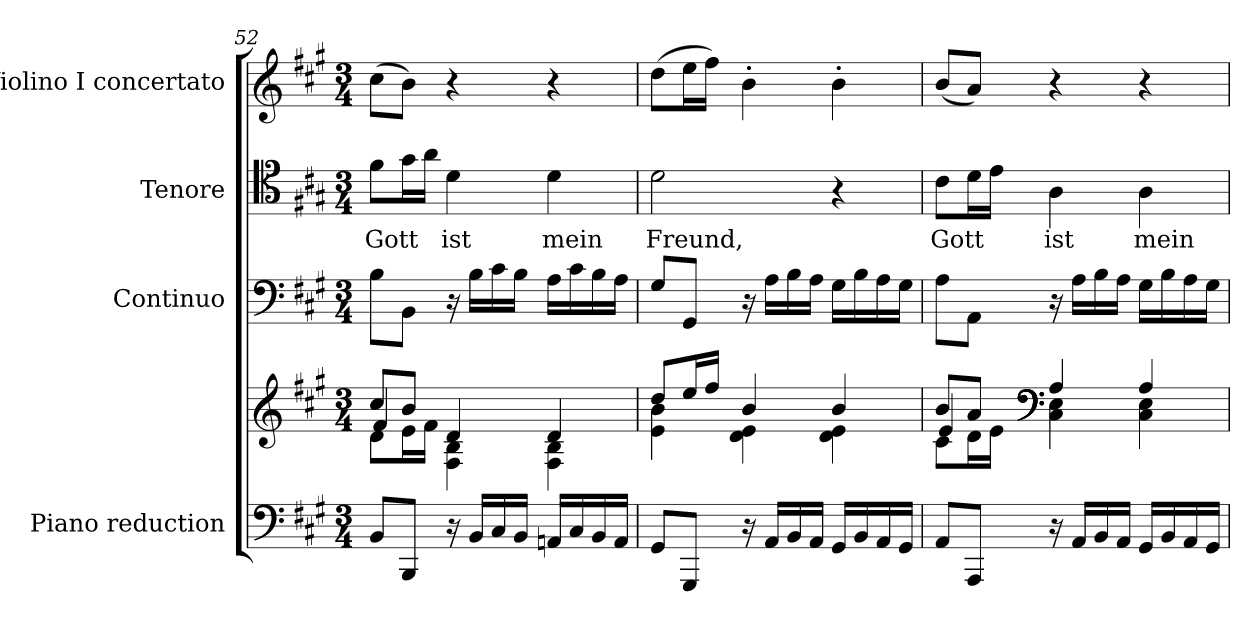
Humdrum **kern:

**kern	**kern	**kern	**kern	**text	**kern
*part4	*part4	*part3	*part2	*part2	*part1
*staff5	*staff4	*staff3	*staff2	*staff2	*staff1
*I"Piano reduction	*	*I"Continuo	*I"Tenore	*	*I"Violino I concertato
*I'Pno	*	*	*	*	*I'Vln
*clefF4	*clefG2	*clefF4	*clefC4	*	*clefG2
*k[f#c#g#]	*k[f#c#g#]	*k[f#c#g#]	*k[f#c#g#]	*	*k[f#c#g#]
*M3/4	*M3/4	*M3/4	*M3/4	*	*M3/4
=52	=52	=52	=52	=52	=52
*	*^	*	*	*	*
*	*	*^	*	*	*	*
!	!	!	!	!	!	!LO:LY:b	!
8BB/L	8cc#/L	8d\L	4f#/	8B\L	8f#\L	Gott	(8cc#\L
8BBB/J	8b/J	16e\L	.	8BB\J	16g#\L	.	8b\J)
.	.	16f#\JJ	.	.	16a\JJ	.	.
!	!	!	!	!	!	!LO:LY:b	!
16r	4d/	4F#\ 4B\	4ryy	16r	4d\	ist	4r
16BB/LL	.	.	.	16B\LL	.	.	.
16C#/	.	.	.	16c#\	.	.	.
16BB/JJ	.	.	.	16B\JJ	.	.	.
!	!	!	!	!	!	!LO:LY:b	!
16AAn/LL	4d/	4F#\ 4B\	4ryy	16A\LL	4d\	mein	4r
16C#/	.	.	.	16c#\	.	.	.
16BB/	.	.	.	16B\	.	.	.
16AA/JJ	.	.	.	16A\JJ	.	.	.
*	*	*v	*v	*	*	*	*
!!LO:LB:g=z
=53	=53	=53	=53	=53	=53	=53
!	!	!	!	!	!LO:LY:b	!
8GG#/L	8dd/L	4e\ 4b\	8G#/L	2d\	Freund,	(8dd\L
8GGG#/J	16ee/L	.	8GG#/J	.	.	16ee\L
.	16ff#/JJ	.	.	.	.	16ff#\JJ)
16r	4b/	4d\ 4e\	16r	.	.	4b'\
16AA/LL	.	.	16A\LL	.	.	.
16BB/	.	.	16B\	.	.	.
16AA/JJ	.	.	16A\JJ	.	.	.
16GG#/LL	4b/	4d\ 4e\	16G#\LL	4r	.	4b'\
16BB/	.	.	16B\	.	.	.
16AA/	.	.	16A\	.	.	.
16GG#/JJ	.	.	16G#\JJ	.	.	.
=54	=54	=54	=54	=54	=54	=54
*	*	*^	*	*	*	*
!	!	!	!	!	!	!LO:LY:b	!
8AA/L	8b/L	8c#\L	4e/	8A\L	8c#\L	Gott	(8b/L
8AAA/J	8a/J	16d\L	.	8AA\J	16d\L	.	8a/J)
.	.	16e\JJ	.	.	16e\JJ	.	.
*	*clefF4	*	*	*	*	*	*
!	!	!	!	!	!	!LO:LY:b	!
16r	4A/	4C#\ 4E\	4ryy	16r	4A\	ist	4r
16AA/LL	.	.	.	16A\LL	.	.	.
16BB/	.	.	.	16B\	.	.	.
16AA/JJ	.	.	.	16A\JJ	.	.	.
!	!	!	!	!	!	!LO:LY:b	!
16GG#/LL	4A/	4C#\ 4E\	4ryy	16G#\LL	4A\	mein	4r
16BB/	.	.	.	16B\	.	.	.
16AA/	.	.	.	16A\	.	.	.
16GG#/JJ	.	.	.	16G#\JJ	.	.	.
*	*v	*v	*v	*	*	*	*
=	=	=	=	=	=
*-	*-	*-	*-	*-	*-
